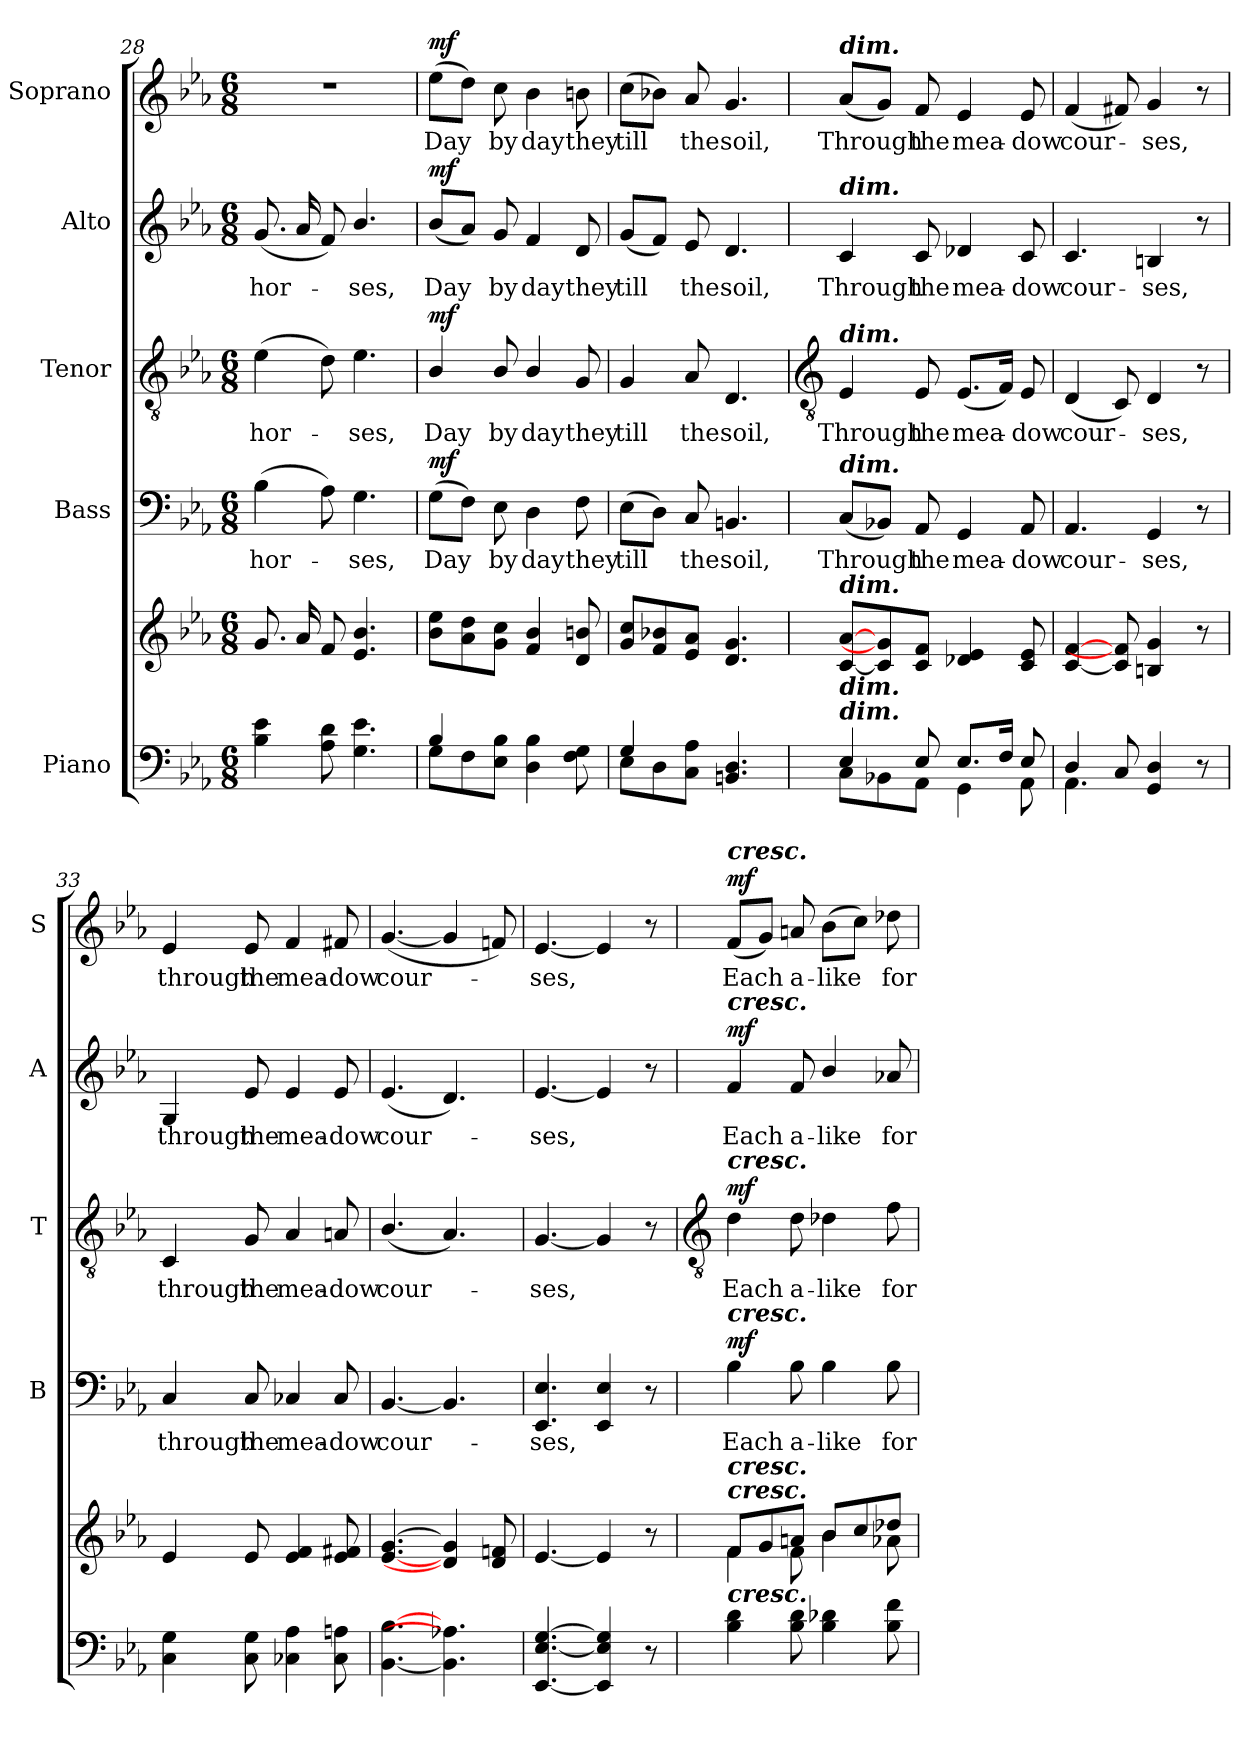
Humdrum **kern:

**kern	**kern	**dynam	**kern	**text	**dynam	**kern	**text	**dynam	**kern	**text	**dynam	**kern	**text	**dynam
*part5	*part5	*part5	*part4	*part4	*part4	*part3	*part3	*part3	*part2	*part2	*part2	*part1	*part1	*part1
*staff6	*staff5	*staff5/6	*staff4	*staff4	*staff4	*staff3	*staff3	*staff3	*staff2	*staff2	*staff2	*staff1	*staff1	*staff1
*I"Piano	*	*	*I"Bass	*	*	*I"Tenor	*	*	*I"Alto	*	*	*I"Soprano	*	*
*	*	*	*I'B	*	*	*I'T	*	*	*I'A	*	*	*I'S	*	*
*clefF4	*clefG2	*	*clefF4	*	*	*clefGv2	*	*	*clefG2	*	*	*clefG2	*	*
*k[b-e-a-]	*k[b-e-a-]	*	*k[b-e-a-]	*	*	*k[b-e-a-]	*	*	*k[b-e-a-]	*	*	*k[b-e-a-]	*	*
*E-:	*E-:	*	*E-:	*	*	*E-:	*	*	*E-:	*	*	*E-:	*	*
*M6/8	*M6/8	*	*M6/8	*	*	*M6/8	*	*	*M6/8	*	*	*M6/8	*	*
=28	=28	=28	=28	=28	=28	=28	=28	=28	=28	=28	=28	=28	=28	=28
!LO:N:vis=1	!	!	!	!LO:LY:b	!	!	!LO:LY:b	!	!	!LO:LY:b	!	!LO:N:vis=1	!	!
*^	*	*	*	*	*	*	*	*	*	*	*	*	*	*
2.ryy	4B- 4e-	8.gL	.	(>4B-	hor-	.	(>4e-	hor-	.	(<8.gL	hor-	.	2.r	.	.
.	.	16a-L	.	.	.	.	.	.	.	16a-L	.	.	.	.	.
.	8A- 8d	8fJ	.	8A-)	.	.	8d)	.	.	8fJ)	.	.	.	.	.
!	!	!	!	!	!LO:LY:b	!	!	!LO:LY:b	!	!	!LO:LY:b	!	!	!	!
.	4.G 4.e-	4.e-/ 4.b-/	.	4.G	ses,	.	4.e-	ses,	.	4.b-/	ses,	.	.	.	.
=29	=29	=29	=29	=29	=29	=29	=29	=29	=29	=29	=29	=29	=29	=29	=29
!	!	!	!LO:DY:b=2	!	!LO:LY:b	!	!	!LO:LY:b	!	!	!LO:LY:b	!	!	!LO:LY:b	!
!	!	!	!LO:DY:n=1:b	!	!	!LO:DY:b	!	!	!LO:DY:b	!	!	!LO:DY:b	!	!	!LO:DY:b
4B-/	8GL	8b- 8ee-L	mf mf	(>8GL	Day	mf	4B-/	Day	mf	(<8b-L	Day	mf	(>8ee-L	Day	mf
.	8F	8a- 8dd	.	8FJ)	.	.	.	.	.	8a-J)	.	.	8ddJ)	.	.
!	!	!	!	!	!LO:LY:b	!	!	!LO:LY:b	!	!	!LO:LY:b	!	!	!LO:LY:b	!
2ryy	8E- 8B-J	8g 8ccJ	.	8E-	by	.	8B-/	by	.	8g	by	.	8cc	by	.
!	!	!	!	!	!LO:LY:b	!	!	!LO:LY:b	!	!	!LO:LY:b	!	!	!LO:LY:b	!
.	4D 4B-	4f 4b-	.	4D	day	.	4B-/	day	.	4f	day	.	4b-	day	.
!	!	!	!	!	!LO:LY:b	!	!	!LO:LY:b	!	!	!LO:LY:b	!	!	!LO:LY:b	!
.	8F 8G	8d 8bn	.	8F	they	.	8G	they	.	8d	they	.	8bn	they	.
=30	=30	=30	=30	=30	=30	=30	=30	=30	=30	=30	=30	=30	=30	=30	=30
!	!	!	!	!	!LO:LY:b	!	!	!LO:LY:b	!	!	!LO:LY:b	!	!	!LO:LY:b	!
4G/	8E-L	8g 8ccL	.	(>8E-L	till	.	4G	till	.	(<8gL	till	.	(>8ccL	till	.
.	8D	8f 8b-X	.	8DJ)	.	.	.	.	.	8fJ)	.	.	8b-XJ)	.	.
!	!	!	!	!	!LO:LY:b	!	!	!LO:LY:b	!	!	!LO:LY:b	!	!	!LO:LY:b	!
2ryy	8C 8A-J	8e- 8a-J	.	8C	the	.	8A-	the	.	8e-	the	.	8a-	the	.
!	!	!	!	!	!LO:LY:b	!	!	!LO:LY:b	!	!	!LO:LY:b	!	!	!LO:LY:b	!
.	4.BBn 4.D	4.d 4.g	.	4.BBn	soil,	.	4.D	soil,	.	4.d	soil,	.	4.g	soil,	.
!!LO:LB:g=z
=31	=31	=31	=31	=31	=31	=31	=31	=31	=31	=31	=31	=31	=31	=31	=31
*	*	*	*	*	*	*	*clefGv2	*	*	*	*	*	*	*	*
!	!	!	!	!	!	!	!	!	!	!	!	!	!LO:TX:a:Bi:t=dim.	!	!
!	!	!	!	!	!	!	!	!	!	!LO:TX:a:Bi:t=dim.	!	!	!	!	!
!	!	!	!	!	!	!	!LO:TX:a:Bi:t=dim.	!	!	!	!	!	!	!	!
!	!	!	!	!LO:TX:a:Bi:t=dim.	!	!	!	!	!	!	!	!	!	!	!
!	!	!LO:TX:a:Bi:t=dim.	!	!	!	!	!	!	!	!	!	!	!	!	!
!LO:TX:a:Bi:t=dim.	!	!	!	!	!	!	!	!	!	!	!	!	!	!	!
!LO:TX:a:Bi:t=dim.	!	!	!	!	!	!	!	!	!	!	!	!	!	!	!
!	!	!	!	!	!LO:LY:b	!	!	!LO:LY:b	!	!	!LO:LY:b	!	!	!LO:LY:b	!
4E-/	8C\L	[8c [8a-L	.	(<8CL	Through	.	4E-	Through	.	4c	Through	.	(<8a-L	Through	.
.	8BB-X\	8c] 8g]	.	8BB-XJ)	.	.	.	.	.	.	.	.	8gJ)	.	.
!	!	!	!	!	!LO:LY:b	!	!	!LO:LY:b	!	!	!LO:LY:b	!	!	!LO:LY:b	!
8E-/	8AA-\J	8c 8fJ	.	8AA-	the	.	8E-	the	.	8c	the	.	8f	the	.
!	!	!	!	!	!LO:LY:b	!	!	!LO:LY:b	!	!	!LO:LY:b	!	!	!LO:LY:b	!
8.E-/L	4GG\	4d-X 4e-	.	4GG	mea-	.	(<8.E-L	mea-	.	4d-X	mea-	.	4e-	mea-	.
16F/J	.	.	.	.	.	.	16FJ)	.	.	.	.	.	.	.	.
!	!	!	!	!	!LO:LY:b	!	!	!LO:LY:b	!	!	!LO:LY:b	!	!	!LO:LY:b	!
8E-/	8AA-\	8c 8e-	.	8AA-	-dow	.	8E-	dow	.	8c	-dow	.	8e-	-dow	.
=32	=32	=32	=32	=32	=32	=32	=32	=32	=32	=32	=32	=32	=32	=32	=32
!	!	!	!	!	!LO:LY:b	!	!	!LO:LY:b	!	!	!LO:LY:b	!	!	!LO:LY:b	!
4D/	4.AA-\	[4c [4f	.	4.AA-	cour-	.	(<4D	cour-	.	4.c	cour-	.	(<4f	cour-	.
8C/	.	8c] 8f#]	.	.	.	.	8C)	.	.	.	.	.	8f#X)	.	.
!	!	!	!	!	!LO:LY:b	!	!	!LO:LY:b	!	!	!LO:LY:b	!	!	!LO:LY:b	!
4.ryy	4GG 4D	4Bn 4g	.	4GG	-ses,	.	4D	ses,	.	4Bn	-ses,	.	4g	ses,	.
.	8r	8r	.	8r	.	.	8r	.	.	8r	.	.	8r	.	.
=33	=33	=33	=33	=33	=33	=33	=33	=33	=33	=33	=33	=33	=33	=33	=33
!	!	!	!	!	!LO:LY:b	!	!	!LO:LY:b	!	!	!LO:LY:b	!	!	!LO:LY:b	!
*v	*v	*	*	*	*	*	*	*	*	*	*	*	*	*	*
4C\ 4G\	4e-	.	4C	through	.	4C	through	.	4G	through	.	4e-	through	.
!	!	!	!	!LO:LY:b	!	!	!LO:LY:b	!	!	!LO:LY:b	!	!	!LO:LY:b	!
8C 8G	8e-	.	8C	the	.	8G	the	.	8e-	the	.	8e-	the	.
!	!	!	!	!LO:LY:b	!	!	!LO:LY:b	!	!	!LO:LY:b	!	!	!LO:LY:b	!
4C-X 4A-	4e- 4f	.	4C-X	mea-	.	4A-	mea-	.	4e-	mea-	.	4f	mea-	.
!	!	!	!	!LO:LY:b	!	!	!LO:LY:b	!	!	!LO:LY:b	!	!	!LO:LY:b	!
8C- 8An	8e- 8f#X	.	8C-	-dow	.	8An	-dow	.	8e-	-dow	.	8f#X	-dow	.
=34	=34	=34	=34	=34	=34	=34	=34	=34	=34	=34	=34	=34	=34	=34
!	!	!	!	!LO:LY:b	!	!	!LO:LY:b	!	!	!LO:LY:b	!	!	!LO:LY:b	!
[4.BB- [4.B-	[4.e- [4.g	.	[4.BB-	cour-	.	(<4.B-/	cour-	.	(<4.e-	cour-	.	(<[4.g	cour-	.
4.BB-] 4.A-X]	4d] 4g]	.	4.BB-]	.	.	4.A-)	.	.	4.d)	.	.	4g]	.	.
.	8d 8fn	.	.	.	.	.	.	.	.	.	.	8fn)	.	.
=35	=35	=35	=35	=35	=35	=35	=35	=35	=35	=35	=35	=35	=35	=35
!	!	!	!	!LO:LY:b	!	!	!LO:LY:b	!	!	!LO:LY:b	!	!	!LO:LY:b	!
[4.EE- [4.E- [4.G	[4.e-	.	4.EE- 4.E-	ses,	.	[4.G	ses,	.	[4.e-	ses,	.	[4.e-	ses,	.
4EE-] 4E-] 4G]	4e-]	.	4EE- 4E-	.	.	4G]	.	.	4e-]	.	.	4e-]	.	.
8r	8r	.	8r	.	.	8r	.	.	8r	.	.	8r	.	.
!!LO:LB:g=z
=36	=36	=36	=36	=36	=36	=36	=36	=36	=36	=36	=36	=36	=36	=36
*	*	*	*	*	*	*clefGv2	*	*	*	*	*	*	*	*
*^	*^	*	*	*	*	*	*	*	*	*	*	*	*	*
!	!	!	!	!	!	!	!	!	!	!	!	!	!	!LO:TX:a:Bi:t=cresc.	!	!
!	!	!	!	!	!	!	!	!	!	!	!LO:TX:a:Bi:t=cresc.	!	!	!	!	!
!	!	!	!	!	!	!	!	!LO:TX:a:Bi:t=cresc.	!	!	!	!	!	!	!	!
!	!	!	!	!	!LO:TX:a:Bi:t=cresc.	!	!	!	!	!	!	!	!	!	!	!
!	!	!LO:TX:a:Bi:t=cresc.	!	!	!	!	!	!	!	!	!	!	!	!	!	!
!	!	!LO:TX:a:Bi:t=cresc.	!	!	!	!	!	!	!	!	!	!	!	!	!	!
!LO:TX:a:Bi:t=cresc.	!	!	!	!	!	!	!	!	!	!	!	!	!	!	!	!
!	!	!	!	!LO:DY:b=2	!	!LO:LY:b	!	!	!LO:LY:b	!	!	!LO:LY:b	!	!	!LO:LY:b	!
!	!	!	!	!LO:DY:n=1:b	!	!	!	!	!	!	!	!	!	!	!	!
!	!	!	!	!LO:DY:n=2:b	!	!	!LO:DY:b	!	!	!LO:DY:b	!	!	!LO:DY:b	!	!	!LO:DY:b
2.ryy	4B- 4d	8fL	4f\	mf mf mf	4B-	Each	mf	4d	Each	mf	4f	Each	mf	(<8fL	Each	mf
.	.	8g	.	.	.	.	.	.	.	.	.	.	.	8gJ)	.	.
!	!	!	!	!	!	!LO:LY:b	!	!	!LO:LY:b	!	!	!LO:LY:b	!	!	!LO:LY:b	!
.	8B- 8d	8anJ	8f\	.	8B-	a-	.	8d	a-	.	8f	a-	.	8an	a-	.
!	!	!	!	!	!	!LO:LY:b	!	!	!LO:LY:b	!	!	!LO:LY:b	!	!	!LO:LY:b	!
.	4B- 4d-X	8b-/L	4b-\	.	4B-	-like	.	4d-X	-like	.	4b-/	-like	.	(>8b-L	-like	.
.	.	8cc/	.	.	.	.	.	.	.	.	.	.	.	8ccJ)	.	.
!	!	!	!	!	!	!LO:LY:b	!	!	!LO:LY:b	!	!	!LO:LY:b	!	!	!LO:LY:b	!
.	8B- 8f	8dd-X/J	8a-X\	.	8B-	for-	.	8f	for-	.	8a-X	for-	.	8dd-X	for-	.
*v	*v	*	*	*	*	*	*	*	*	*	*	*	*	*	*	*
*	*v	*v	*	*	*	*	*	*	*	*	*	*	*	*	*
=	=	=	=	=	=	=	=	=	=	=	=	=	=	=
*-	*-	*-	*-	*-	*-	*-	*-	*-	*-	*-	*-	*-	*-	*-
